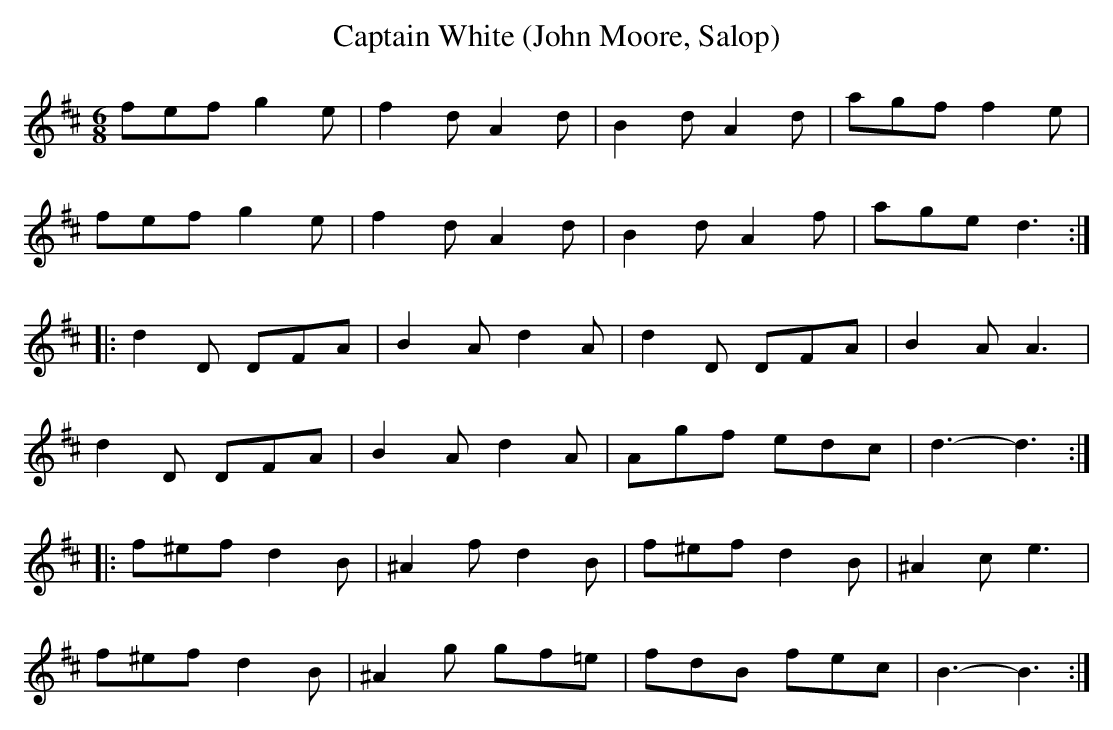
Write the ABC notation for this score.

X:1
T:Captain White (John Moore, Salop)
M:6/8
L:1/8
K:D
fef g2e|f2d A2d|B2d A2d|agf f2e|
fef g2e|f2d A2d|B2d A2f|age d3:|
|:d2D DFA|B2A d2A|d2D DFA|B2A A3|
d2D DFA|B2A d2A|Agf edc|d3-d3:|
|:f^ef d2B|^A2f d2B|f^ef d2B|^A2c e3|
f^ef d2B|^A2g gf=e|fdB fec|B3-B3:|
